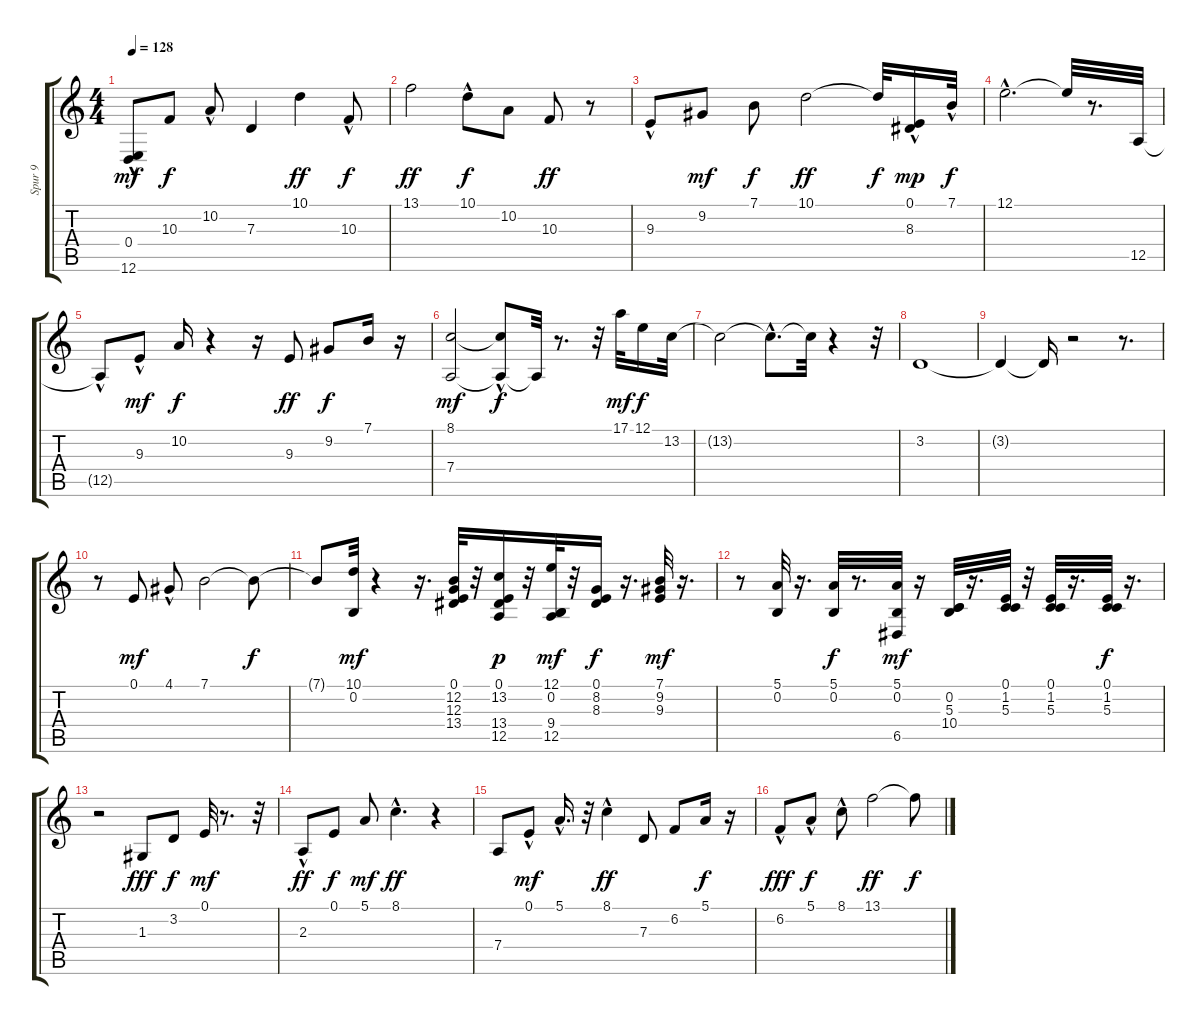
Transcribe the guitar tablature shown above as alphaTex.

\track ("Spur 9" "Spur 9") {instrument electricpiano1}
\staff {score tabs}
\tuning (E4 B3 G3 D3 A2 E2) {hide}
\ts (4 4)
\tempo 128
\clef g2
\ks c
(0.4{hac} 12.6).8{dy mf} 10.3.8{dy f} 10.2{hac}.8 7.3.4 10.1.4{dy ff} 10.3{hac}.8{dy f} |
13.1.2{dy ff} 10.1{hac}.8{dy f} 10.2.8 10.3.8{dy ff} r.8 |
9.3{hac}.8 9.2.8{dy mf} 7.1.8{dy f} 10.1.2{dy ff} 10.1{t}.32{dy f} (0.1{hac} 8.3{hac}).16{dy mp} 7.1{hac}.32{dy f} |
12.1{hac}.2{d} 12.1{t}.32 r.8{d} 12.5.32 |
12.5{hac t}.8 9.3{hac}.8{dy mf} 10.2.16{dy f} r.4 r.16 9.3.8{dy ff} 9.2.8{dy f} 7.1.16 r.16 |
(8.1 7.4).2{dy mf} (8.1{hac t} 7.4{t}).8{dy f} 7.4{t}.32 r.8{d} r.32 17.1.32{dy mf} 12.1.16{dy f} 13.2.32 |
13.2{t}.2 13.2{hac t}.8{d} 13.2{t}.32 r.4 r.32 |
3.2.1 |
3.2{t}.4 3.2{t}.16 r.2 r.8{d} |
r.8 0.1.8{dy mf} 4.1{hac}.8 7.1.2 7.1{t}.8{dy f} |
7.1{t}.8 (10.1 0.2).32{dy mf} r.4 r.16{d} (0.1 12.2 12.3 13.4).32 r.32 (0.1 13.2 13.4 12.5).16{dy p} r.32 (12.1 0.2 9.4 12.5).32{dy mf} r.32 (0.1 8.2 8.3).16{dy f} r.16{d} (7.1 9.2 9.3).32{dy mf} r.16{d} |
r.8 (5.1 0.2).32 r.16{d} (5.1 0.2).32{dy f} r.8{d} (5.1 0.2 6.5).32{dy mf} r.16 (0.2 5.3 10.4).32 r.16{d} (0.1 1.2 5.3).32 r.32 (0.1 1.2 5.3).32 r.16{d} (0.1 1.2 5.3).32{dy f} r.16{d} |
r.2 1.3.8{dy fff} 3.2.8{dy f} 0.1.32{dy mf} r.8{d} r.32 |
2.3{hac}.8{dy ff} 0.1.8{dy f} 5.1.8{dy mf} 8.1{hac}.4{d dy ff} r.4 |
7.4.8 0.1{hac}.8{dy mf} 5.1{hac}.16{d} r.32 8.1{hac}.4{dy ff} 7.3.8 6.2.8 5.1.16{dy f} r.16 |
6.2{hac}.8{dy fff} 5.1{hac}.8{dy f} 8.1{hac}.8 13.1.2{dy ff} 13.1{t}.8{dy f}
